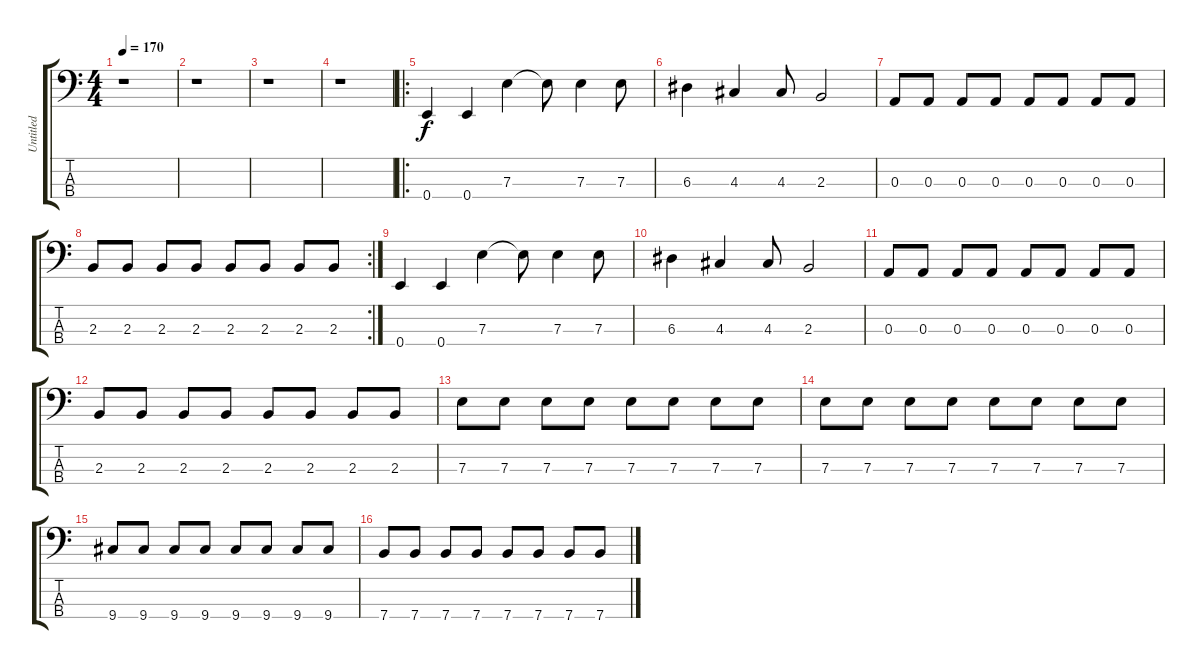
\track ("Untitled" "Untitled") {instrument electricbassfinger}
\staff {score tabs}
\tuning (G2 D2 A1 E1) {hide}
\ts (4 4)
\tempo 170
\clef f4
\ks c
r.1{dy f instrument electricbassfinger} |
r.1 |
r.1 |
r.1 |
\ro
0.4.4 0.4.4 7.3.4 7.3{t}.8 7.3.4 7.3.8 |
6.3.4 4.3.4 4.3.8 2.3.2 |
0.3.8 0.3.8 0.3.8 0.3.8 0.3.8 0.3.8 0.3.8 0.3.8 |
\rc 2
2.3.8 2.3.8 2.3.8 2.3.8 2.3.8 2.3.8 2.3.8 2.3.8 |
0.4.4 0.4.4 7.3.4 7.3{t}.8 7.3.4 7.3.8 |
6.3.4 4.3.4 4.3.8 2.3.2 |
0.3.8 0.3.8 0.3.8 0.3.8 0.3.8 0.3.8 0.3.8 0.3.8 |
2.3.8 2.3.8 2.3.8 2.3.8 2.3.8 2.3.8 2.3.8 2.3.8 |
7.3.8 7.3.8 7.3.8 7.3.8 7.3.8 7.3.8 7.3.8 7.3.8 |
7.3.8 7.3.8 7.3.8 7.3.8 7.3.8 7.3.8 7.3.8 7.3.8 |
9.4.8 9.4.8 9.4.8 9.4.8 9.4.8 9.4.8 9.4.8 9.4.8 |
7.4.8 7.4.8 7.4.8 7.4.8 7.4.8 7.4.8 7.4.8 7.4.8
